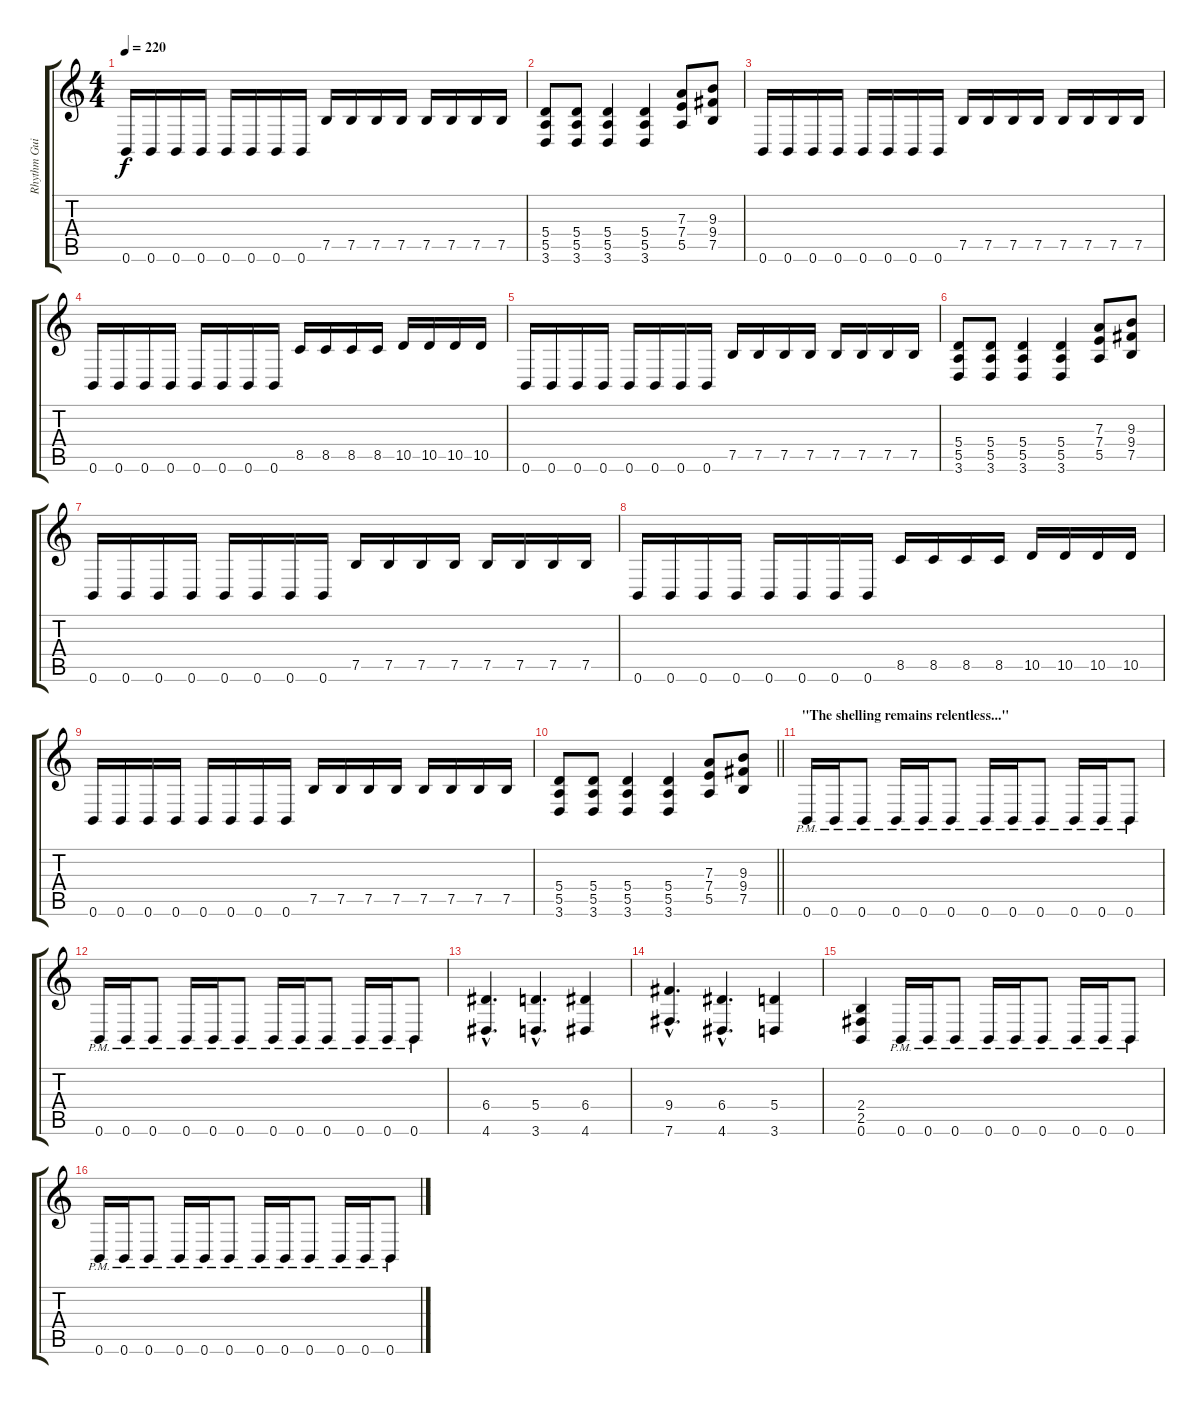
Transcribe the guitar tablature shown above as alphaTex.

\track ("Rhythm Guitar II" "Rhythm Gui") {instrument distortionguitar}
\staff {score tabs}
\tuning (B3 Gb3 D3 A2 E2 B1) {hide}
\ts (4 4)
\tempo 220
\clef g2
\ks c
0.6.16{dy f} 0.6.16 0.6.16 0.6.16 0.6.16 0.6.16 0.6.16 0.6.16 7.5.16 7.5.16 7.5.16 7.5.16 7.5.16 7.5.16 7.5.16 7.5.16 |
(5.4 5.5 3.6).8 (5.4 5.5 3.6).8 (5.4 5.5 3.6).4 (5.4 5.5 3.6).4 (7.3 7.4 5.5).8 (9.3 9.4 7.5).8 |
0.6.16 0.6.16 0.6.16 0.6.16 0.6.16 0.6.16 0.6.16 0.6.16 7.5.16 7.5.16 7.5.16 7.5.16 7.5.16 7.5.16 7.5.16 7.5.16 |
0.6.16 0.6.16 0.6.16 0.6.16 0.6.16 0.6.16 0.6.16 0.6.16 8.5.16 8.5.16 8.5.16 8.5.16 10.5.16 10.5.16 10.5.16 10.5.16 |
0.6.16 0.6.16 0.6.16 0.6.16 0.6.16 0.6.16 0.6.16 0.6.16 7.5.16 7.5.16 7.5.16 7.5.16 7.5.16 7.5.16 7.5.16 7.5.16 |
(5.4 5.5 3.6).8 (5.4 5.5 3.6).8 (5.4 5.5 3.6).4 (5.4 5.5 3.6).4 (7.3 7.4 5.5).8 (9.3 9.4 7.5).8 |
0.6.16 0.6.16 0.6.16 0.6.16 0.6.16 0.6.16 0.6.16 0.6.16 7.5.16 7.5.16 7.5.16 7.5.16 7.5.16 7.5.16 7.5.16 7.5.16 |
0.6.16 0.6.16 0.6.16 0.6.16 0.6.16 0.6.16 0.6.16 0.6.16 8.5.16 8.5.16 8.5.16 8.5.16 10.5.16 10.5.16 10.5.16 10.5.16 |
0.6.16 0.6.16 0.6.16 0.6.16 0.6.16 0.6.16 0.6.16 0.6.16 7.5.16 7.5.16 7.5.16 7.5.16 7.5.16 7.5.16 7.5.16 7.5.16 |
\barLineRight lightlight
(5.4 5.5 3.6).8 (5.4 5.5 3.6).8 (5.4 5.5 3.6).4 (5.4 5.5 3.6).4 (7.3 7.4 5.5).8 (9.3 9.4 7.5).8 |
\section ("" "\"The shelling remains relentless...\"")
0.6{pm}.16 0.6{pm}.16 0.6{pm}.8 0.6{pm}.16 0.6{pm}.16 0.6{pm}.8 0.6{pm}.16 0.6{pm}.16 0.6{pm}.8 0.6{pm}.16 0.6{pm}.16 0.6{pm}.8 |
0.6{pm}.16 0.6{pm}.16 0.6{pm}.8 0.6{pm}.16 0.6{pm}.16 0.6{pm}.8 0.6{pm}.16 0.6{pm}.16 0.6{pm}.8 0.6{pm}.16 0.6{pm}.16 0.6{pm}.8 |
(6.4{hac} 4.6{hac}).4{d} (5.4{hac} 3.6{hac}).4{d} (6.4 4.6).4 |
(9.4{hac} 7.6{hac}).4{d} (6.4{hac} 4.6{hac}).4{d} (5.4 3.6).4 |
(2.4 2.5 0.6).4 0.6{pm}.16 0.6{pm}.16 0.6{pm}.8 0.6{pm}.16 0.6{pm}.16 0.6{pm}.8 0.6{pm}.16 0.6{pm}.16 0.6{pm}.8 |
0.6{pm}.16 0.6{pm}.16 0.6{pm}.8 0.6{pm}.16 0.6{pm}.16 0.6{pm}.8 0.6{pm}.16 0.6{pm}.16 0.6{pm}.8 0.6{pm}.16 0.6{pm}.16 0.6{pm}.8
